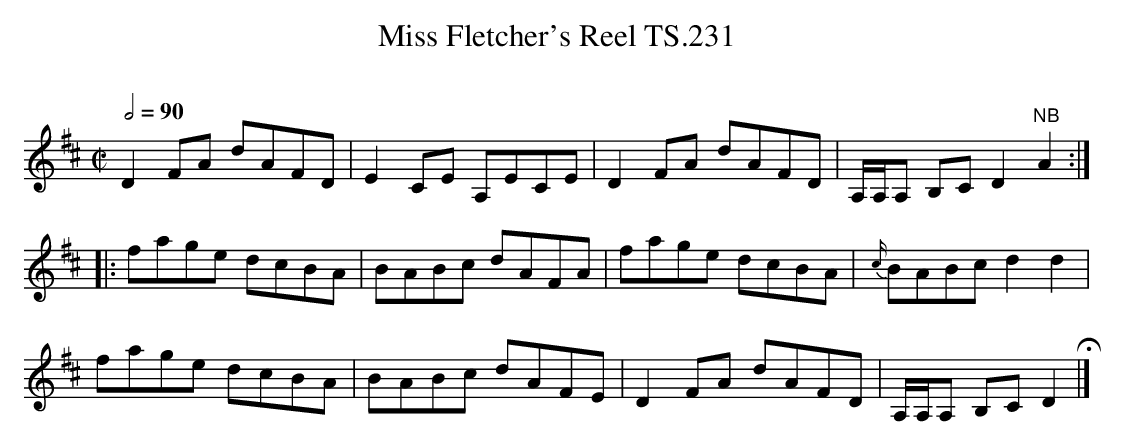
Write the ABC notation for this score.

X:1
T:Miss Fletcher's Reel TS.231
M:C|
L:1/8
Q:1/2=90
O:
K:D
D2FA dAFD|E2CE A,ECE|D2FA dAFD|A,/A,/A, B,CD2"NB"A2:|
|:fage dcBA|BABc dAFA|fage dcBA|{c/}BABcd2d2|
fage dcBA|BABc dAFE|D2FA dAFD|A,/A,/A, B,CD2H|]
